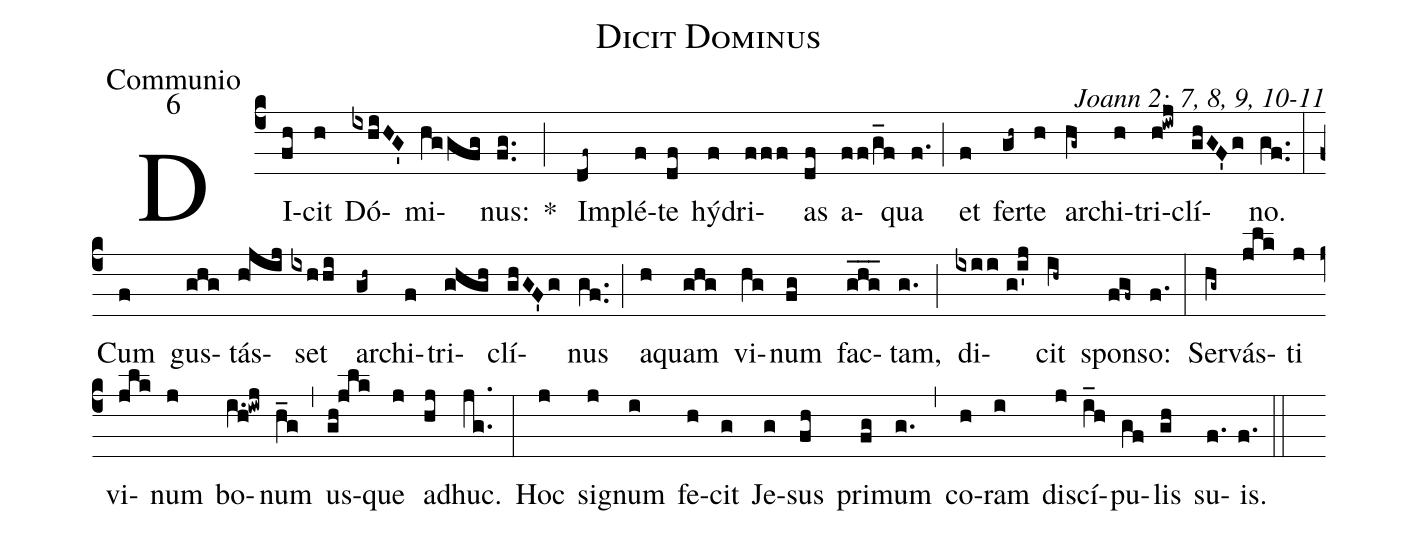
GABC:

name: Dicit Dominus;
office-part: Communio;
mode: 6;
commentary: Joann 2: 7, 8, 9, 10-11;
%%
(c4) DI(fh)cit(h) Dó(ixhiHG')mi(hggfg)nus:(fg..) *(;) ~Im(df~)plé(f)te(df) hý(f)dri(fff)as(df) a(ff/g_f)qua(f.) (;) et(f) fer(gh~)te(h) ar(hg~)chi(h)tri(h!iwj)clí(ghGF'g)no.(gf..) (:)
Cum(f) gus(ghg)tás(h!jij)set(ixhhi) ar(gh~)chi(f)tri(ghgh)clí(ghGF'g)nus(gf..) (;) a(h)quam(ghg) vi(hg)num(fg) fac(ghg___)tam,(g.) (;) di(ixii//g!i'j)cit(ih~) spon(fgf~)so:(f.) (:)
Ser(hg~)vás(jlk)ti(j) vi(jlk)num(j) bo(i.h!iwj)num(h_g) (,) us(gh!jlk)que(j) ad(hj)huc.(jg..) (:)
Hoc(j) si(j)gnum(i) fe(h)cit(g) Je(g)sus(fh) pri(fg)mum(g.) (,) co(h)ram(i) di(j)scí(i_h)pu(gf)lis(gh) su(f.)is.(f.) (::)
